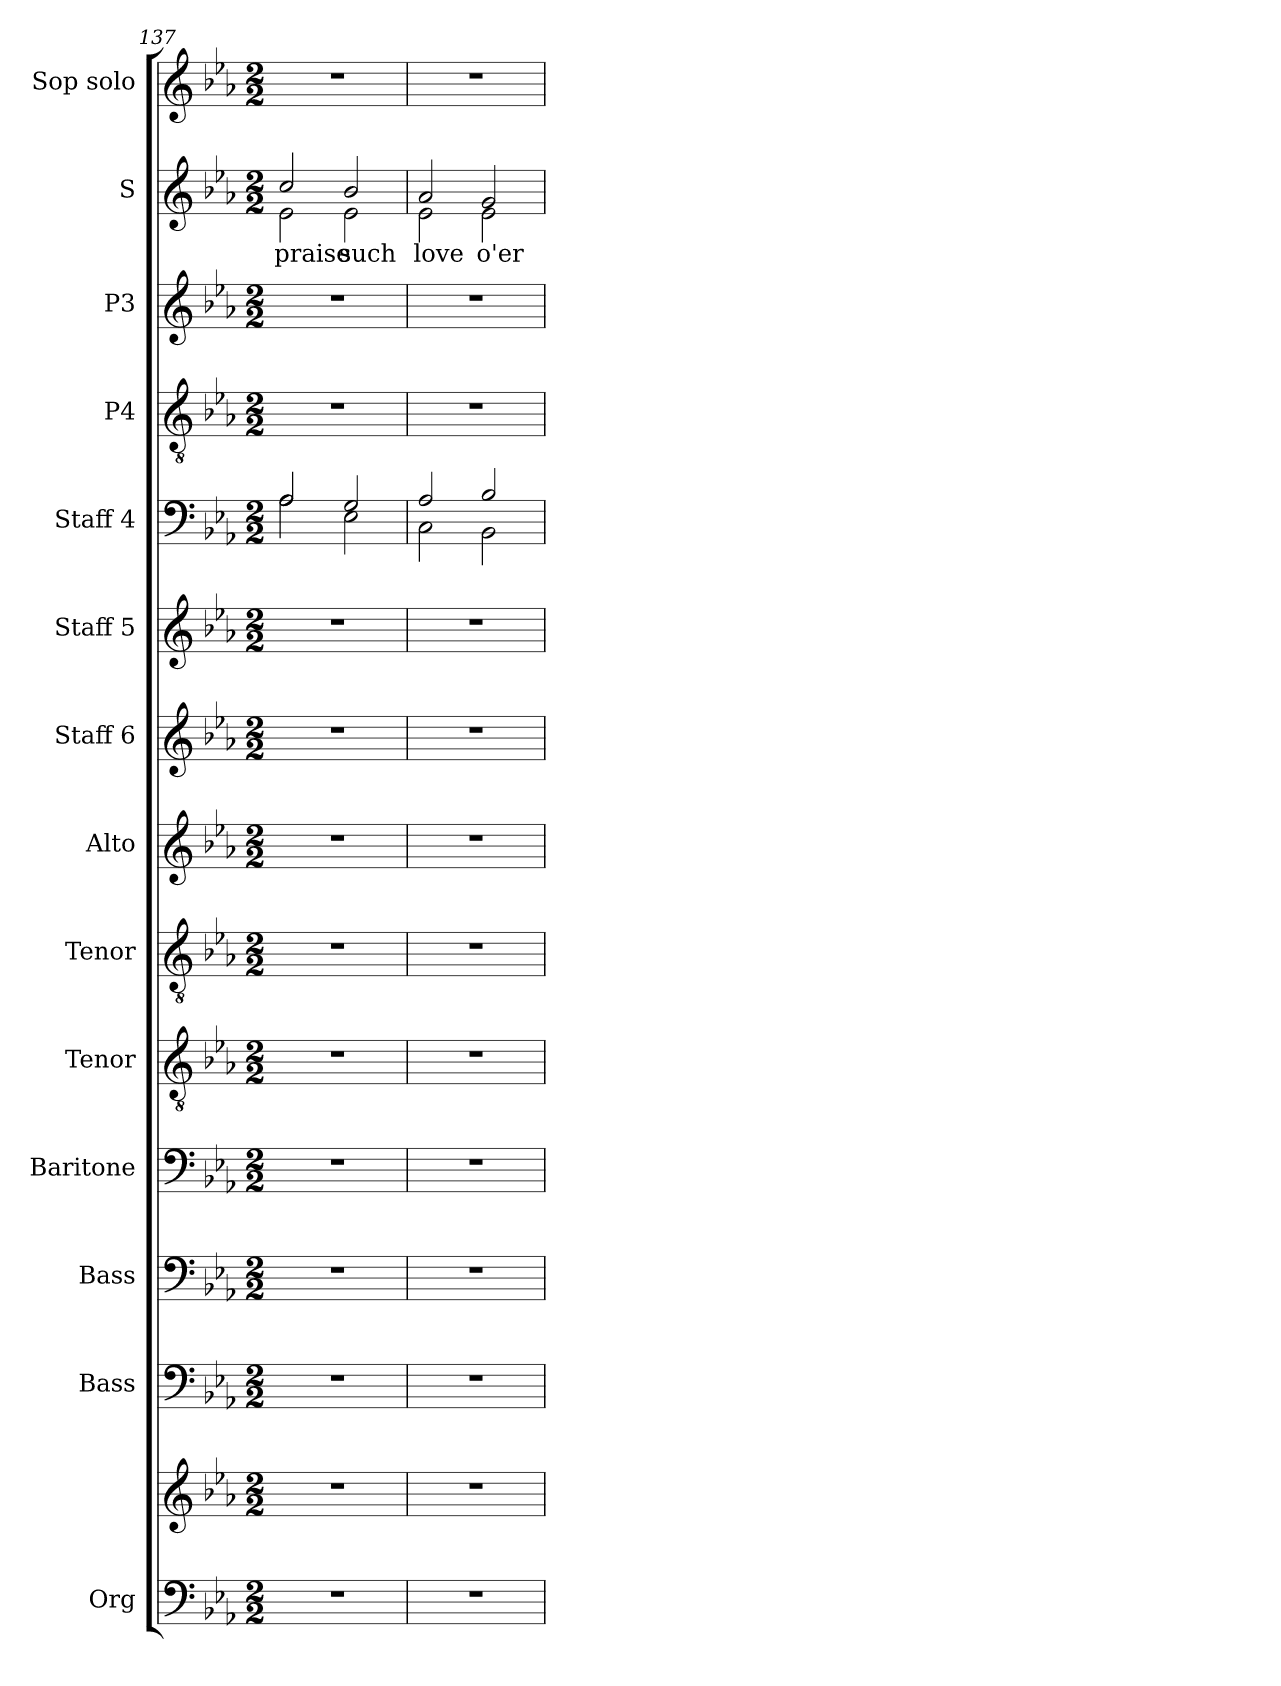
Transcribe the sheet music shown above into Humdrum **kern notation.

**kern	**kern	**kern	**kern	**kern	**kern	**kern	**kern	**kern	**kern	**kern	**kern	**kern	**kern	**text	**kern
*part14	*part14	*part13	*part12	*part11	*part10	*part9	*part8	*part7	*part6	*part5	*part4	*part3	*part2	*part2	*part1
*staff15	*staff14	*staff13	*staff12	*staff11	*staff10	*staff9	*staff8	*staff7	*staff6	*staff5	*staff4	*staff3	*staff2	*staff2	*staff1
*I"Org	*	*I"Bass	*I"Bass	*I"Baritone	*I"Tenor	*I"Tenor	*I"Alto	*I"Staff 6	*I"Staff 5	*I"Staff 4	*I"P4	*I"P3	*I"S	*	*I"Sop solo
*I'Org.	*	*I'B.	*I'B.	*I'Bar.	*I'T.	*I'T.	*I'A.	*I'Sta. 6	*I'Sta. 5	*I'Sta. 4	*	*	*	*	*I'S.
*clefF4	*clefG2	*clefF4	*clefF4	*clefF4	*clefGv2	*clefGv2	*clefG2	*clefG2	*clefG2	*clefF4	*clefGv2	*clefG2	*clefG2	*	*clefG2
*	*	*	*	*	*ITrd7c12	*ITrd7c12	*	*	*	*	*	*	*	*	*
*k[b-e-a-]	*k[b-e-a-]	*k[b-e-a-]	*k[b-e-a-]	*k[b-e-a-]	*k[b-e-a-]	*k[b-e-a-]	*k[b-e-a-]	*k[b-e-a-]	*k[b-e-a-]	*k[b-e-a-]	*k[b-e-a-]	*k[b-e-a-]	*k[b-e-a-]	*	*k[b-e-a-]
*E-:	*E-:	*E-:	*E-:	*E-:	*E-:	*E-:	*E-:	*E-:	*E-:	*E-:	*E-:	*E-:	*E-:	*	*E-:
*M2/2	*M2/2	*M2/2	*M2/2	*M2/2	*M2/2	*M2/2	*M2/2	*M2/2	*M2/2	*M2/2	*M2/2	*M2/2	*M2/2	*	*M2/2
=137	=137	=137	=137	=137	=137	=137	=137	=137	=137	=137	=137	=137	=137	=137	=137
*	*	*	*	*	*	*	*	*	*	*^	*	*	*^	*	*
!	!	!	!	!	!	!	!	!	!	!	!	!	!	!	!	!LO:LY:b:color=#000000	!
1r	1r	1r	1r	1r	1r	1r	1r	1r	1r	2A-i/	2A-i\	1r	1r	2cci/	2e-i\	praise	1r
!	!	!	!	!	!	!	!	!	!	!	!	!	!	!	!	!LO:LY:b:color=#000000	!
.	.	.	.	.	.	.	.	.	.	2Gi/	2E-i\	.	.	2b-i/	2e-i\	such	.
!!LO:LB:g=z
=138	=138	=138	=138	=138	=138	=138	=138	=138	=138	=138	=138	=138	=138	=138	=138	=138	=138
!	!	!	!	!	!	!	!	!	!	!	!	!	!	!	!	!LO:LY:b:color=#000000	!
1r	1r	1r	1r	1r	1r	1r	1r	1r	1r	2A-i/	2Ci\	1r	1r	2a-i/	2e-i\	love	1r
!	!	!	!	!	!	!	!	!	!	!	!	!	!	!	!	!LO:LY:b:color=#000000	!
.	.	.	.	.	.	.	.	.	.	2B-i/	2BB-i\	.	.	2gi/	2e-i\	o'er-	.
*	*	*	*	*	*	*	*	*	*	*v	*v	*	*	*v	*v	*	*
=	=	=	=	=	=	=	=	=	=	=	=	=	=	=	=
*-	*-	*-	*-	*-	*-	*-	*-	*-	*-	*-	*-	*-	*-	*-	*-
